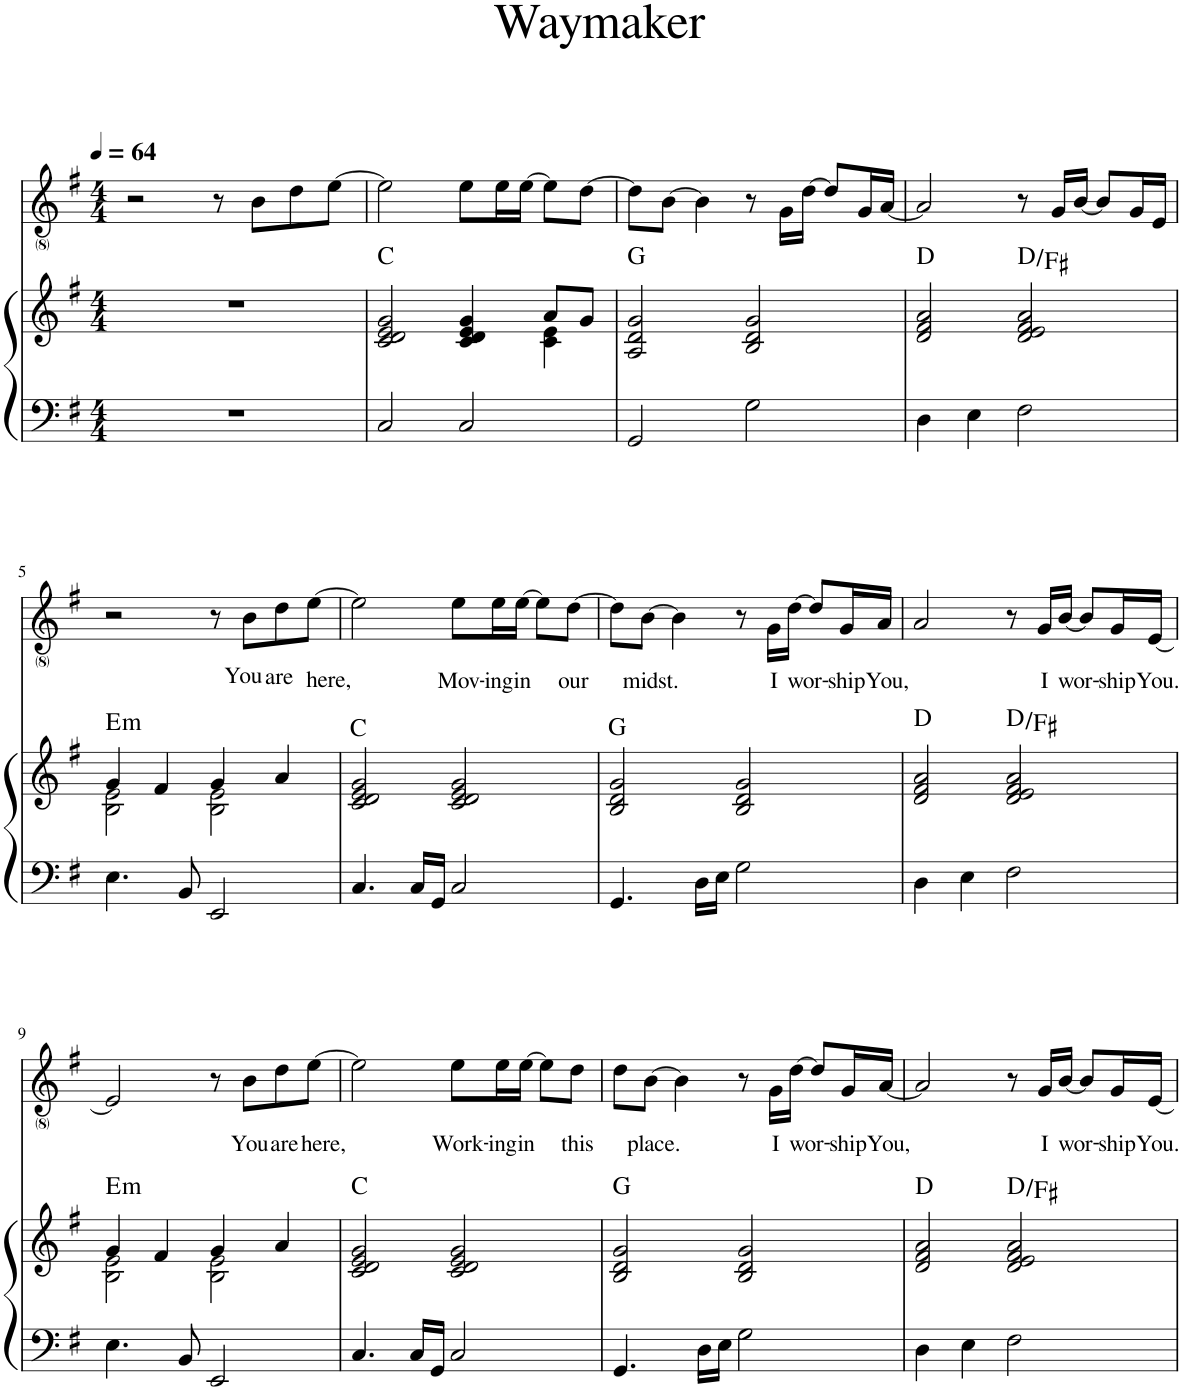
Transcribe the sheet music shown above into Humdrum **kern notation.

**kern	**kern	**harte	**kern	**text
*part2	*part2	*part2	*part1	*part1
*staff3	*staff2	*	*staff1	*staff1
*I"Piano	*	*	*I"Voice	*
*I'Pno	*	*	*I'V	*
*clefF4	*clefG2	*	*clefG2	*
*k[f#]	*k[f#]	*	*k[f#]	*
*M4/4	*M4/4	*	*M4/4	*
*MM64	*MM64	*	*MM64	*
=1	=1	=1	=1	=1
1r	1r	.	2r	.
.	.	.	8r	.
.	.	.	8b\L	.
.	.	.	8dd\	.
.	.	.	[8ee\J	.
=2	=2	=2	=2	=2
*	*^	*	*	*
2C/	2c/ 2d/ 2e/ 2g/	2.ryy	C:maj	2ee\]	.
2C/	4c/ 4d/ 4e/ 4g/	.	.	8ee\L	.
.	.	.	.	16ee\L	.
.	.	.	.	[16ee\JJ	.
.	8a/L	4c\ 4e\	.	8ee\L]	.
.	8g/J	.	.	[8dd\J	.
*	*v	*v	*	*	*
=3	=3	=3	=3	=3
2GG/	2A/ 2d/ 2g/	G:maj	8dd\L]	.
.	.	.	[8b\J	.
.	.	.	4b\]	.
2G\	2B/ 2d/ 2g/	.	8r	.
.	.	.	16g\LL	.
.	.	.	[16dd\JJ	.
.	.	.	8dd/L]	.
.	.	.	16g/L	.
.	.	.	[16a/JJ	.
=4	=4	=4	=4	=4
4D\	2d/ 2f#/ 2a/	D:maj	2a/]	.
4E\	.	.	.	.
2F#\	2d/ 2e/ 2f#/ 2a/	D:maj/3	8r	.
.	.	.	16g/LL	.
.	.	.	[16b/JJ	.
.	.	.	8b/L]	.
.	.	.	16g/L	.
.	.	.	16e/JJ	.
!!LO:LB:g=z
=5	=5	=5	=5	=5
*	*^	*	*	*
!	!	!	!LO:H:kt=m	!	!
4.E\	4g/	2B\ 2e\	E:min	2r	.
.	4f#/	.	.	.	.
8BB/	.	.	.	.	.
2EE/	4g/	2B\ 2e\	.	8r	.
!	!	!	!	!	!LO:LY:b
.	.	.	.	8b\L	You
!	!	!	!	!	!LO:LY:b
.	4a/	.	.	8dd\	are
!	!	!	!	!	!LO:LY:b
.	.	.	.	[8ee\J	here,
*	*v	*v	*	*	*
=6	=6	=6	=6	=6
4.C/	2c/ 2d/ 2e/ 2g/	C:maj	2ee\]	.
16C/LL	.	.	.	.
16GG/JJ	.	.	.	.
!	!	!	!	!LO:LY:b
2C/	2c/ 2d/ 2e/ 2g/	.	8ee\L	Mov-
!	!	!	!	!LO:LY:b
.	.	.	16ee\L	-ing
!	!	!	!	!LO:LY:b
.	.	.	[16ee\JJ	in
.	.	.	8ee\L]	.
!	!	!	!	!LO:LY:b
.	.	.	[8dd\J	our
=7	=7	=7	=7	=7
4.GG/	2B/ 2d/ 2g/	G:maj	8dd\L]	.
!	!	!	!	!LO:LY:b
.	.	.	[8b\J	midst.
.	.	.	4b\]	.
16D\LL	.	.	.	.
16E\JJ	.	.	.	.
2G\	2B/ 2d/ 2g/	.	8r	.
!	!	!	!	!LO:LY:b
.	.	.	16g\LL	I
!	!	!	!	!LO:LY:b
.	.	.	[16dd\JJ	wor-
.	.	.	8dd/L]	.
!	!	!	!	!LO:LY:b
.	.	.	16g/L	ship
!	!	!	!	!LO:LY:b
.	.	.	16a/JJ	You,
=8	=8	=8	=8	=8
4D\	2d/ 2f#/ 2a/	D:maj	2a/	.
4E\	.	.	.	.
2F#\	2d/ 2e/ 2f#/ 2a/	D:maj/3	8r	.
!	!	!	!	!LO:LY:b
.	.	.	16g/LL	I
!	!	!	!	!LO:LY:b
.	.	.	[16b/JJ	wor-
.	.	.	8b/L]	.
!	!	!	!	!LO:LY:b
.	.	.	16g/L	ship
!	!	!	!	!LO:LY:b
.	.	.	[16e/JJ	You.
!!LO:LB:g=z
=9	=9	=9	=9	=9
*	*^	*	*	*
!	!	!	!LO:H:kt=m	!	!
4.E\	4g/	2B\ 2e\	E:min	2e/]	.
.	4f#/	.	.	.	.
8BB/	.	.	.	.	.
2EE/	4g/	2B\ 2e\	.	8r	.
!	!	!	!	!	!LO:LY:b
.	.	.	.	8b\L	You
!	!	!	!	!	!LO:LY:b
.	4a/	.	.	8dd\	are
!	!	!	!	!	!LO:LY:b
.	.	.	.	[8ee\J	here,
*	*v	*v	*	*	*
=10	=10	=10	=10	=10
4.C/	2c/ 2d/ 2e/ 2g/	C:maj	2ee\]	.
16C/LL	.	.	.	.
16GG/JJ	.	.	.	.
!	!	!	!	!LO:LY:b
2C/	2c/ 2d/ 2e/ 2g/	.	8ee\L	Work-
!	!	!	!	!LO:LY:b
.	.	.	16ee\L	-ing
!	!	!	!	!LO:LY:b
.	.	.	[16ee\JJ	in
.	.	.	8ee\L]	.
!	!	!	!	!LO:LY:b
.	.	.	8dd\J	this
=11	=11	=11	=11	=11
4.GG/	2B/ 2d/ 2g/	G:maj	8dd\L	.
!	!	!	!	!LO:LY:b
.	.	.	[8b\J	place.
.	.	.	4b\]	.
16D\LL	.	.	.	.
16E\JJ	.	.	.	.
2G\	2B/ 2d/ 2g/	.	8r	.
!	!	!	!	!LO:LY:b
.	.	.	16g\LL	I
!	!	!	!	!LO:LY:b
.	.	.	[16dd\JJ	wor-
.	.	.	8dd/L]	.
!	!	!	!	!LO:LY:b
.	.	.	16g/L	ship
!	!	!	!	!LO:LY:b
.	.	.	[16a/JJ	You,
=12	=12	=12	=12	=12
4D\	2d/ 2f#/ 2a/	D:maj	2a/]	.
4E\	.	.	.	.
2F#\	2d/ 2e/ 2f#/ 2a/	D:maj/3	8r	.
!	!	!	!	!LO:LY:b
.	.	.	16g/LL	I
!	!	!	!	!LO:LY:b
.	.	.	[16b/JJ	wor-
.	.	.	8b/L]	.
!	!	!	!	!LO:LY:b
.	.	.	16g/L	ship
!	!	!	!	!LO:LY:b
.	.	.	[16e/JJ	You.
=	=	=	=	=
*-	*-	*-	*-	*-
